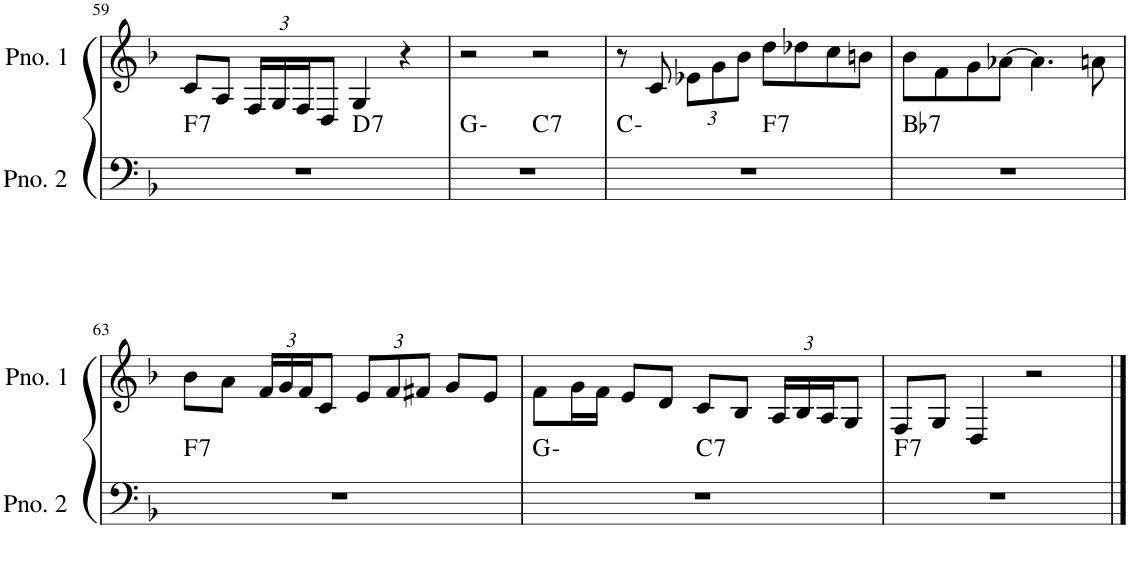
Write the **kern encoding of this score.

**kern	**harte	**kern
*part2	*part2	*part1
*staff2	*	*staff1
*I"ピアノ 2	*	*I"ピアノ 1
!!LO:PB:g=z
*clefF4	*	*clefG2
*k[b-]	*	*k[b-]
*M4/4	*	*M4/4
=59	=59	=59
!	!LO:H:kt=7	!
*^	*	*
1r	2ryy	F:7	8c/L
.	.	.	8A/J
*	*	*	*Xbrackettup
.	.	.	24F/LL
.	.	.	24G/
.	.	.	24F/J
.	.	.	8D/J
!	!	!LO:H:kt=7	!
.	2ryy	D:7	4G/
.	.	.	4r
=60	=60	=60	=60
1r	2ryy	G:min	2r
!	!	!LO:H:kt=7	!
.	2ryy	C:7	2r
=61	=61	=61	=61
1r	2ryy	C:min	8r
.	.	.	8c/
.	.	.	12e-X\L
.	.	.	12g\
.	.	.	12b-\J
!	!	!LO:H:kt=7	!
.	2ryy	F:7	8dd\L
.	.	.	8dd-X\
.	.	.	8cc\
.	.	.	8bn\J
=62	=62	=62	=62
!	!	!LO:H:kt=7	!
*v	*v	*	*
1r	Bb:7	8b-\L
.	.	8f\
.	.	8g\
.	.	[8a-X\J
.	.	4.a-\]
.	.	8an\
!!LO:LB:g=z
=63	=63	=63
!	!LO:H:kt=7	!
1r	F:7	8b-\L
.	.	8a\J
.	.	24f/LL
.	.	24g/
.	.	24f/J
.	.	8c/J
.	.	12e/L
.	.	12f/
.	.	12f#X/J
.	.	8g/L
.	.	8e/J
=64	=64	=64
*^	*	*
1r	2ryy	G:min	8f\L
.	.	.	16g\L
.	.	.	16f\JJ
.	.	.	8e/L
.	.	.	8d/J
!	!	!LO:H:kt=7	!
.	2ryy	C:7	8c/L
.	.	.	8B-/J
.	.	.	24A/LL
.	.	.	24B-/
.	.	.	24A/J
.	.	.	8G/J
=65	=65	=65	=65
!	!	!LO:H:kt=7	!
*v	*v	*	*
1r	F:7	8F/L
.	.	8G/J
.	.	4D/
.	.	2r
==	==	==
*-	*-	*-
